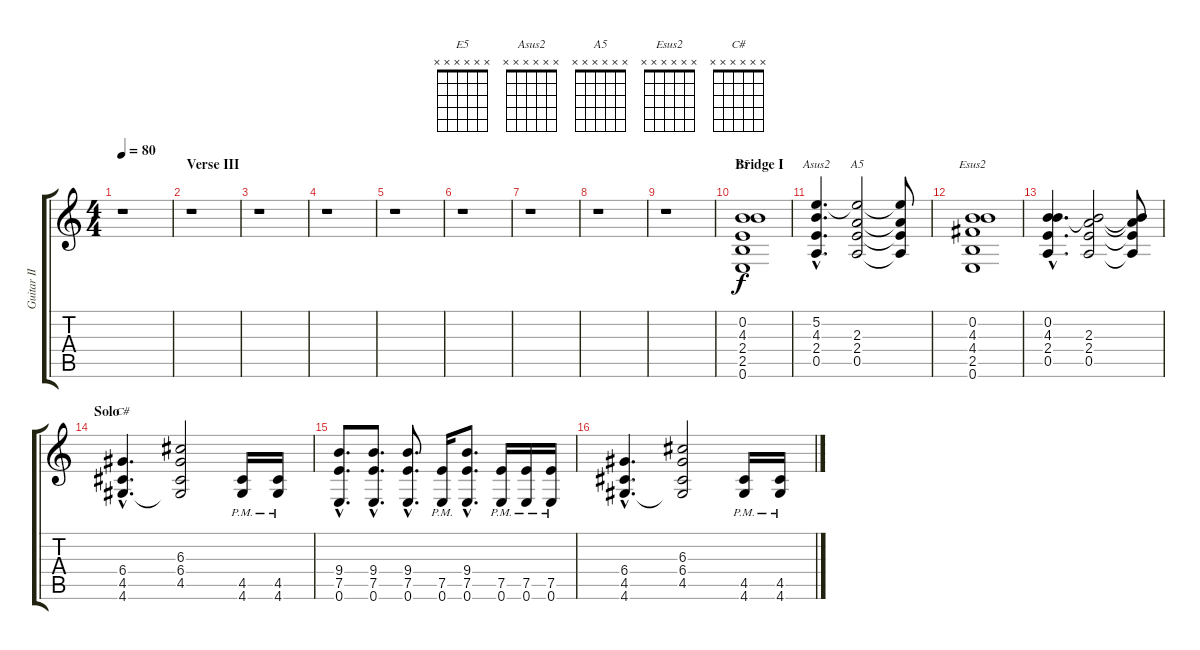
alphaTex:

\track ("Guitar II (Overdriven Guitar)" "Guitar II ") {instrument overdrivenguitar}
\staff {score tabs}
\tuning (E4 B3 G3 D3 A2 E2) {hide}
\chord ("E5" x x x x x x)
\chord ("Asus2" x x x x x x)
\chord ("A5" x x x x x x)
\chord ("Esus2" x x x x x x)
\chord ("C#" x x x x x x)
\ts (4 4)
\tempo 80
\clef g2
\ks c
r.1{dy f} |
\section ("" "Verse III")
r.1 |
r.1 |
r.1 |
r.1 |
r.1 |
r.1 |
r.1 |
r.1 |
\section ("" "Bridge I")
(0.2 4.3 2.4 2.5 0.6).1{ch "E5"} |
(5.2{hac} 4.3{hac} 2.4{hac} 0.5{hac}).4{d ch "Asus2"} (5.2{t} 2.3 2.4 0.5).2{ch "A5"} (5.2{t} 2.3{t} 2.4{t} 0.5{t}).8 |
(0.2 4.3 4.4 2.5 0.6).1{ch "Esus2"} |
(0.2{hac} 4.3{hac} 2.4{hac} 0.5{hac}).4{d} (0.2{t} 2.3 2.4 0.5).2 (0.2{t} 2.3{t} 2.4{t} 0.5{t}).8 |
\section ("" "Solo")
(6.4{hac} 4.5{hac} 4.6{hac}).4{d ch "C#"} (6.3 6.4 4.5 4.6{t}).2 (4.5{pm} 4.6{pm}).16 (4.5{pm} 4.6{pm}).16 |
(9.4{hac} 7.5{hac} 0.6{hac}).8{d} (9.4{hac} 7.5{hac} 0.6{hac}).8{d} (9.4{hac} 7.5{hac} 0.6{hac}).8{d} (7.5{pm} 0.6{pm}).16 (9.4{hac} 7.5{hac} 0.6{hac}).8{d} (7.5{pm} 0.6{pm}).16 (7.5{pm} 0.6{pm}).16 (7.5{pm} 0.6{pm}).16 |
(6.4{hac} 4.5{hac} 4.6{hac}).4{d} (6.3 6.4 4.5 4.6{t}).2 (4.5{pm} 4.6{pm}).16 (4.5{pm} 4.6{pm}).16
